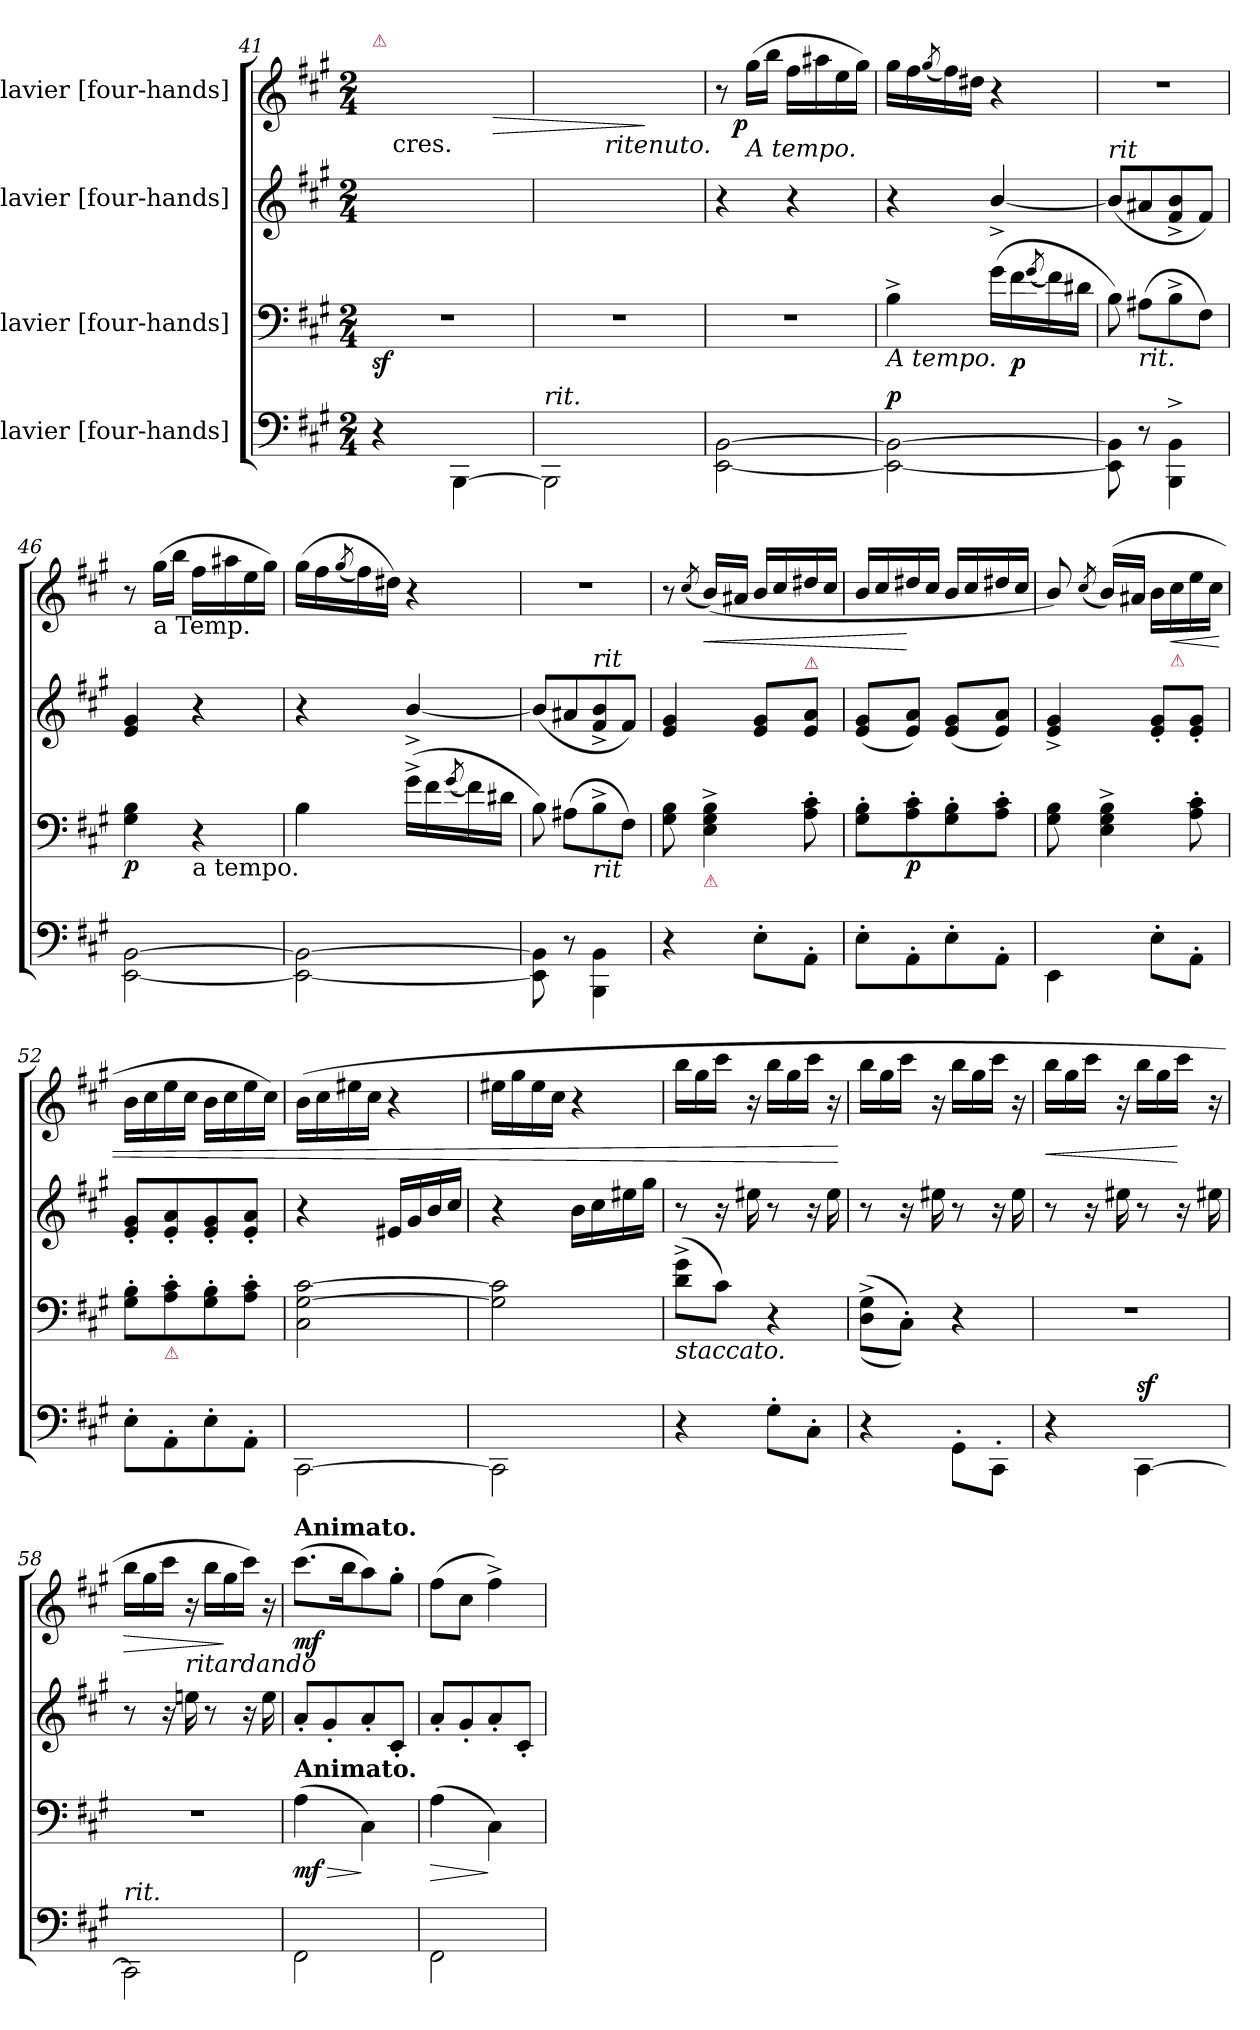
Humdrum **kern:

**kern	**dynam	**kern	**dynam	**kern	**kern	**dynam
*part4	*part4	*part3	*part3	*part2	*part1	*part1
*staff4	*staff4	*staff3	*staff3	*staff2	*staff1	*staff1
*I"Clavier [four-hands]	*	*I"Clavier [four-hands]	*	*I"Clavier [four-hands]	*I"Clavier [four-hands]	*
*clefF4	*	*clefF4	*	*clefG2	*clefG2	*
*k[f#c#g#]	*	*k[f#c#g#]	*	*k[f#c#g#]	*k[f#c#g#]	*
*A:	*	*A:	*	*A:	*A:	*
*M2/4	*	*M2/4	*	*M2/4	*M2/4	*
=41	=41	=41	=41	=41	=41	=41
!	!	!	!	!	!LO:TX:a:color=crimson:t=⚠	!
4r	.	2r	sf	8ryy	16aa\LLyy	.
!	!	!	!	!	!LO:TX:c:t=cres.	!
.	.	.	.	.	16ff#\yy	.
.	.	.	.	16ryy	16bb\JJyy	.
.	.	.	.	16dd#X\yy	16ryy	.
[4BBB\	.	.	.	8ryy	16aa\LLyy	.
.	.	.	.	.	16ff#\yy	.
.	.	.	.	16ryy	16bb\JJyy	>
.	.	.	.	16dd#X\yy	16ryy	.
=42	=42	=42	=42	=42	=42	=42
!LO:TX:a:i:t=rit.	!	!	!	!	!	!
2BBB\]	.	2r	.	8ryy	16aa\LLyy	.
.	.	.	.	.	16ff#\yy	.
.	.	.	.	16ryy	16bb\JJyy	.
!	!	!	!	!	!LO:TX:b:i:t=ritenuto.	!
.	.	.	.	16dd#X\yy	16ryy	.
.	.	.	.	8ryy	16aa\LLyy	.
.	.	.	.	.	16ff#\yy	]
.	.	.	.	16ryy	16bb\JJyy	.
.	.	.	.	16dd#X\yy	16ryy	.
=43	=43	=43	=43	=43	=43	=43
[2EE\ [2BB\	.	2r	.	4r	8r	.
!	!	!	!	!	!LO:TX:b:i:t=A tempo.	!
!	!	!	!	!	!	!LO:DY:rj
.	.	.	.	.	(16gg#\LL	p
.	.	.	.	.	16bb\JJ	.
.	.	.	.	4r	16ff#\LL	.
.	.	.	.	.	16aa#X\	.
.	.	.	.	.	16ee\	.
.	.	.	.	.	16gg#\JJ)	.
=44	=44	=44	=44	=44	=44	=44
!	!	!LO:TX:b:i:t=A tempo.	!	!	!	!
!	!LO:DY:a	!	!	!	!	!
2EE_\ 2BB_\	p	4B^\	.	4r	16gg#\LL	.
.	.	.	.	.	16ff#\	.
.	.	.	.	.	(8qgg#/	.
.	.	.	.	.	16ff#\)	.
.	.	.	.	.	16dd#X\JJ	.
.	.	(16g#\LL	.	[4b^>/	4r	.
.	.	16f#\	p	.	.	.
.	.	(8qg#/	.	.	.	.
.	.	16f#\)	.	.	.	.
.	.	16d#X\JJ	.	.	.	.
=45	=45	=45	=45	=45	=45	=45
!	!	!	!	!LO:TX:a:i:t=rit	!	!
8EE]\ 8BB]\	.	8B\)	.	(>8b/L]	2r	.
!	!	!LO:TX:b:i:t=rit.	!	!	!	!
8r	.	(8A#X\L	.	8a#X/	.	.
4BBB^\ 4BB^\	.	8B^\	forte	8f#^>/ 8b^>/	.	.
.	.	8F#\J)	.	8f#/J)	.	.
=46	=46	=46	=46	=46	=46	=46
[2EE\ [2BB\	.	4G#\ 4B\	p	4e/ 4g#/	8r	.
!	!	!	!	!	!LO:TX:b:t=a Temp.	!
.	.	.	.	.	(16gg#\LL	.
.	.	.	.	.	16bb\JJ	.
!	!	!LO:TX:b:t=a tempo.	!	!	!	!
.	.	4r	.	4r	16ff#\LL	.
.	.	.	.	.	16aa#X\	.
.	.	.	.	.	16ee\	.
.	.	.	.	.	16gg#\JJ)	.
=47	=47	=47	=47	=47	=47	=47
2EE_\ 2BB_\	.	4B\	.	4r	(16gg#\LL	.
.	.	.	.	.	16ff#\	.
.	.	.	.	.	(8qgg#/	.
.	.	.	.	.	16ff#\)	.
.	.	.	.	.	16dd#X\JJ)	.
.	.	(16g#^\LL	.	[4b^>/	4r	.
.	.	16f#\	.	.	.	.
.	.	(>8qg#/	.	.	.	.
.	.	16f#\)	.	.	.	.
.	.	16d#X\JJ	.	.	.	.
=48	=48	=48	=48	=48	=48	=48
8EE]\ 8BB]\	.	8B\)	.	(>8b/L]	2r	.
8r	.	(8A#X\L	.	8a#X/	.	.
!	!	!	!	!LO:TX:a:i:t=rit	!	!
!	!	!LO:TX:b:i:t=rit	!	!	!	!
4BBB\ 4BB\	.	8B^\	forte	8f#^>/ 8b^>/	.	.
.	.	8F#\J)	.	8f#/J)	.	.
=49	=49	=49	=49	=49	=49	=49
4r	.	8G#\ 8B\	.	4e/ 4g#/	8r	.
.	.	.	.	.	(8qcc#/	.
!	!	!LO:TX:b:color=crimson:t=⚠	!	!	!	!
.	.	4E^\ 4G#^\ 4B^\	.	.	(>16b/LL)	<
.	.	.	.	.	16a#X/JJ	.
8E'\L	.	.	.	8e/ 8g#/L	16b/LL	.
.	.	.	.	.	16cc#/	.
!	!	!	!	!	!LO:TX:b:color=crimson:t=⚠	!
8AA'\J	.	8A'\ 8c#'\	.	8e/ 8a/J	16dd#X/	.
.	.	.	.	.	16cc#/JJ	.
=50	=50	=50	=50	=50	=50	=50
8E'\L	.	8G#'\ 8B'\L	.	(>8e/ 8g#/L	16b/LL	.
.	.	.	.	.	16cc#/	.
8AA'\	.	8A'\ 8c#'\	p	8e/ 8a/J)	16dd#X/	[
.	.	.	.	.	16cc#/JJ	.
8E'\	.	8G#'\ 8B'\	.	(>8e/ 8g#/L	16b/LL	.
.	.	.	.	.	16cc#/	.
8AA'\J	.	8A'\ 8c#'\J	.	8e/ 8a/J)	16dd#X/	.
.	.	.	.	.	16cc#/JJ	.
=51	=51	=51	=51	=51	=51	=51
4EE\	.	8G#\ 8B\	.	4e^>/ 4g#^>/	8b/)	.
.	.	.	.	.	(8qcc#/	.
.	.	4E^\ 4G#^\ 4B^\	.	.	(>16b/LL)	.
.	.	.	.	.	16a#X/JJ	.
8E'\L	.	.	.	8e'/ 8g#'/L	16b\LL	.
!	!	!	!	!	!LO:TX:b:color=crimson:t=⚠	!
.	.	.	.	.	16cc#\	<
8AA'\J	.	8A'\ 8c#'\	.	8e'/ 8g#'/J	16ee\	.
.	.	.	.	.	16cc#\JJ	.
=52	=52	=52	=52	=52	=52	=52
8E'\L	.	8G#'\ 8B'\L	.	8e'/ 8g#'/L	16b\LL	.
.	.	.	.	.	16cc#\	.
!	!	!LO:TX:b:color=crimson:t=⚠	!	!	!	!
8AA'\	.	8A'\ 8c#'\	.	8e'/ 8a'/	16ee\	.
.	.	.	.	.	16cc#\JJ	.
8E'\	.	8G#'\ 8B'\	.	8e'/ 8g#'/	16b\LL	.
.	.	.	.	.	16cc#\	.
8AA'\J	.	8A'\ 8c#'\J	.	8e'/ 8a'/J	16ee\	.
.	.	.	.	.	16cc#\JJ)	.
=53	=53	=53	=53	=53	=53	=53
[2CC#\	.	2C#\ [2G#\ [2c#\	.	4r	(16b\LL	.
.	.	.	.	.	16cc#\	.
.	.	.	.	.	16ee#X\	.
.	.	.	.	.	16cc#\JJ	.
.	.	.	.	16e#X/LL	4r	.
.	.	.	.	16g#/	.	.
.	.	.	.	16b/	.	.
.	.	.	.	16cc#/JJ	.	.
=54	=54	=54	=54	=54	=54	=54
2CC#\]	.	2G#]\ 2c#]\	.	4r	16ee#X\LL	.
.	.	.	.	.	16gg#\	.
.	.	.	.	.	16ee#\	.
.	.	.	.	.	16cc#\JJ	.
.	.	.	.	16b\LL	4r	.
.	.	.	.	16cc#\	.	.
.	.	.	.	16ee#X\	.	.
.	.	.	.	16gg#\JJ	.	.
=55	=55	=55	=55	=55	=55	=55
!	!	!LO:TX:b:i:t=staccato.	!	!	!	!
4r	.	(8d^\ 8g#^\L	.	8r	16bb\LL	.
.	.	.	.	.	16gg#\	.
.	.	8c#\J)	.	16r	16ccc#\JJ	.
.	.	.	.	16ee#X\	16r	.
8G#'\L	.	4r	.	8r	16bb\LL	.
.	.	.	.	.	16gg#\	.
8C#'\J	.	.	.	16r	16ccc#\JJ	.
.	.	.	.	16ee#\	16r	.
.	.	.	.	.	.	[
=56	=56	=56	=56	=56	=56	=56
4r	.	(<(>8D^\ 8G#^\L	.	8r	16bb\LL	.
.	.	.	.	.	16gg#\	.
.	.	8C#'\J))	.	16r	16ccc#\JJ	.
.	.	.	.	16ee#X\	16r	.
8GG#'\L	.	4r	.	8r	16bb\LL	.
.	.	.	.	.	16gg#\	.
8CC#'\J	.	.	.	16r	16ccc#\JJ	.
.	.	.	.	16ee#\	16r	.
=57	=57	=57	=57	=57	=57	=57
4r	.	2r	.	8r	16bb\LL	<
.	.	.	.	.	16gg#\	.
.	.	.	.	16r	16ccc#\JJ	.
.	.	.	.	16ee#X\	16r	.
!	!LO:DY:a	!	!	!	!	!
[4CC#\	sf.	.	.	8r	16bb\LL	.
.	.	.	.	.	16gg#\	.
.	.	.	.	16r	16ccc#\JJ	[
.	.	.	.	16ee#X\	16r	.
=58	=58	=58	=58	=58	=58	=58
!LO:TX:a:i:t=rit.	!	!	!	!	!	!
2CC#\]	.	2r	.	8r	16bb\LL	>
.	.	.	.	.	16gg#\	.
.	.	.	.	16r	16ccc#\JJ	.
!	!	!	!	!	!LO:TX:b:i:t=ritardando	!
.	.	.	.	16een\	16r	.
.	.	.	.	8r	16bb\LL	.
.	.	.	.	.	16gg#\	]
.	.	.	.	16r	16ccc#\JJ)	.
.	.	.	.	16ee\	16r	.
=59	=59	=59	=59	=59	=59	=59
!	!	!	!	!	!LO:TX:a:B:t=Animato.	!
!	!	!LO:TX:a:B:t=Animato.	!	!	!	!
!	!	!	!LO:HP:b	!	!	!
2FF#\	.	(4A\	> mf.	8a'>/L	(8.ccc#\L	mf.
.	.	.	.	8g#'>/	.	.
.	.	.	.	.	16bb\K	.
.	.	4C#\)	]	8a'>/	8aa\)	.
.	.	.	.	8c#'>/J	8gg#'\J	.
=60	=60	=60	=60	=60	=60	=60
2FF#\	.	(4A\	>	8a'>/L	(8ff#\L	.
.	.	.	.	8g#'>/	8cc#\J	.
.	.	4C#\)	]	8a'>/	4ff#^\)	.
.	.	.	.	8c#'>/J	.	.
=	=	=	=	=	=	=
*-	*-	*-	*-	*-	*-	*-
